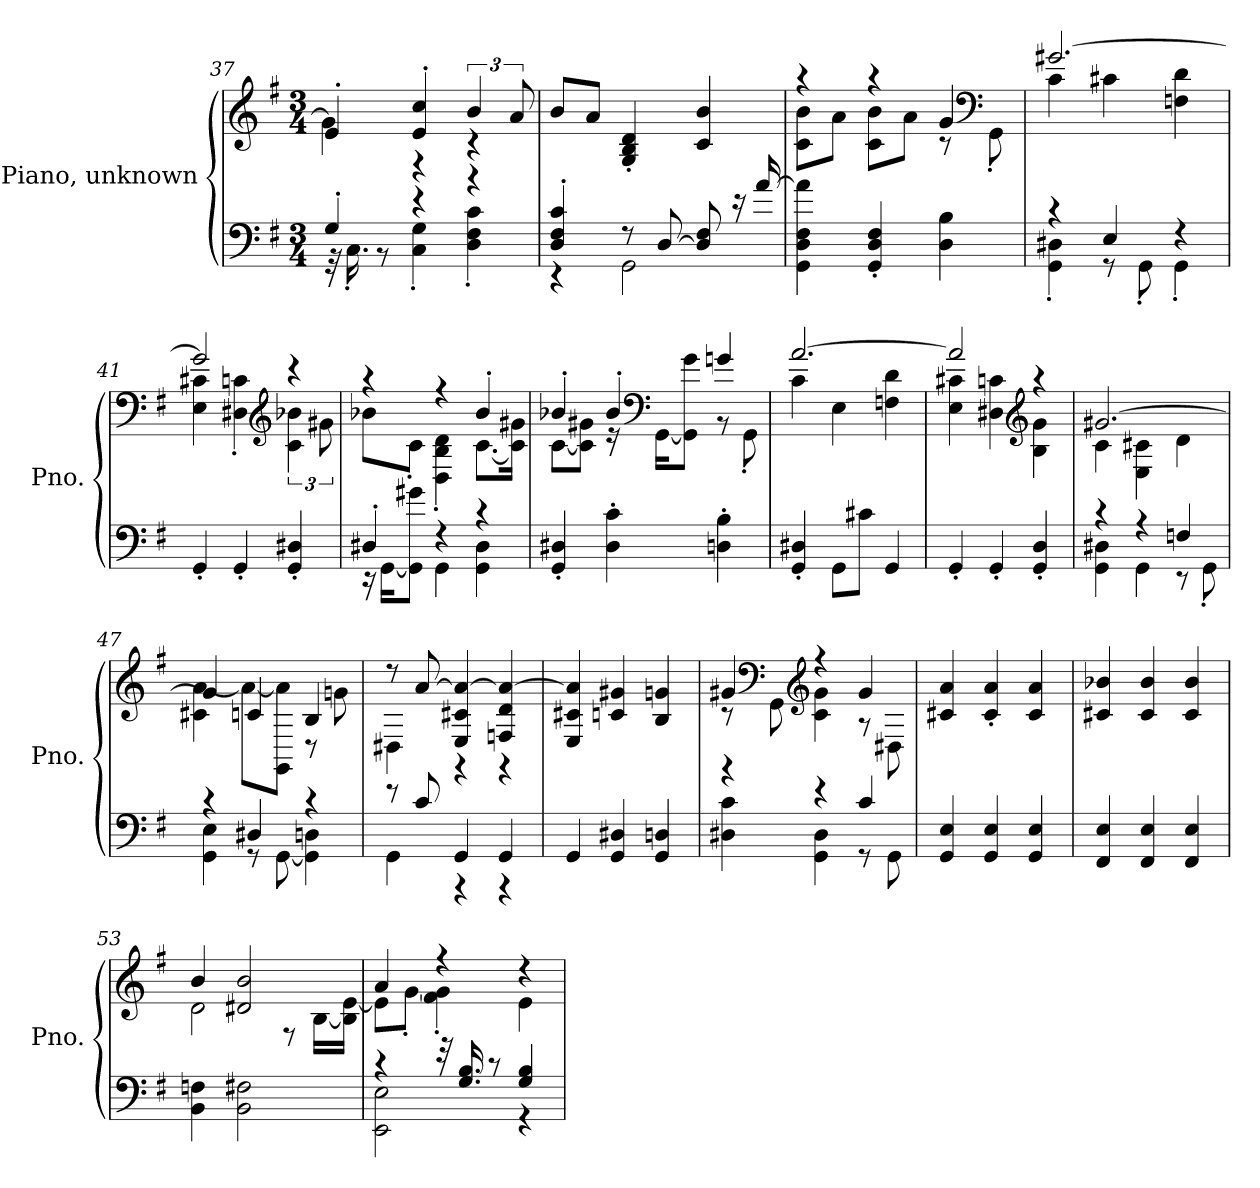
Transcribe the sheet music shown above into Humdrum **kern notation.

**kern	**kern
*part1	*part1
*staff2	*staff1
*I"Piano, unknown	*
*I'Pno.	*
*clefF4	*clefG2
*k[f#]	*k[f#]
*M3/4	*M3/4
=37	=37
*^	*^
4G'/	32r	4e'/	4g\]
.	16.C'\	.	.
.	8r	.	.
4r	4C\' 4G\'	4e/' 4cc/'	4r
4r	4D\' 4F#\' 4c\'	6b/	4r
.	.	12a/	.
*	*	*v	*v
!!LO:LB:g=z
=38	=38	=38
4D/' 4F#/' 4c/'	4r	8b/L
.	.	8a/J
8r	2GG\	4G/' 4B/' 4d/'
[8D/	.	.
8D/] 8F#/	.	4c/ 4b/
16r	.	.
[16a/	.	.
*v	*v	*
=39	=39
*	*^
4GG\ 4D\ 4F#\ 4a\]	4r	8c\ 8b\L
.	.	8a\J
4GG/' 4D/' 4F#/'	4r	8c\ 8b\L
.	.	8a\J
4D\ 4B\	4g/	8r
*	*clefF4	*
.	.	8GG'\
=40	=40	=40
*^	*	*
4r	4GG\' 4D#X\'	[2.g#X/	4c\
4E/	8r	.	4c#X\
.	8GG'\	.	.
4r	4GG'\	.	4Fn\ 4d\
*v	*v	*	*
=41	=41	=41
4GG'/	2g#/]	4E\ 4c#X\
4GG'/	.	4D#X\' 4cn\'
*	*clefG2	*
4GG/' 4D#X/'	4r	6c\ 6b-X\
.	.	12g#X\
!!LO:LB:g=z	!!
=42	=42	=42
*^	*	*
4D#X'/	16r	4r	8b-X\L
.	[16GG\KL	.	.
.	8GG\] 8g#X\J	.	8c'\J
4r	4GG\	4r	4D\' 4B\' 4d\'
4r	4GG\ 4D#\	4b-'/	[8.c\L
.	.	.	16c\] 16g#X\Jk
*v	*v	*	*
=43	=43	=43
4GG/' 4D#X/'	4b-X'/	[8c\L
.	.	8c\] 8g#X\J
4D#\' 4c\'	4b-'/	16r
*	*clefF4	*
.	.	[16GG\KL
.	.	8GG\] 8g#\J
4Dn\' 4B\'	4gn/	8r
.	.	8GG'\
=44	=44	=44
4GG/' 4D#X/'	[2.a/	4c\
8GG\L	.	4E\
8c#X\J	.	.
4GG/	.	4Fn\ 4d\
=45	=45	=45
4GG'/	2a/]	4E\ 4c#X\
4GG'/	.	4D#X\ 4cn\
*	*clefG2	*
4GG/' 4D/'	4r	4B\ 4g\
=46	=46	=46
*^	*	*
4r	4GG\ 4D#X\	[2.g#X/	4c\
4r	4GG\	.	4E\ 4c#X\
4Fn/	8r	.	4d\
.	8GG'\	.	.
!!LO:PB:g=z	!!
=47	=47	=47	=47
4r	4GG\ 4E\	4g#/]	4c#X\ [4a\
4D#X/	8r	4cn/	8a\L_
.	[8GG\	.	8GG\ 8a\]J
4r	4GG\] 4Dn\	4B/	8r
.	.	.	8gn\
=48	=48	=48	=48
8r	4GG\	8r	4D#X\
8c/	.	[8a/	.
4GG/	4r	4E/ 4c#X/ 4a/_	4r
4GG/	4r	4Fn/ 4d/ 4a/_	4r
*v	*v	*	*
*	*v	*v
=49	=49
4GG/	4E/ 4c#X/ 4a/]
4GG/ 4D#X/	4cn/ 4g#X/
4GG/ 4Dn/	4B/ 4gn/
=50	=50
*^	*^
4r	4D#X\ 4c\	4g#X/	8r
*	*	*clefF4	*
.	.	.	8GG\
*	*	*clefG2	*
4r	4GG\ 4D#\	4r	4c\ 4g#\
4c/	8r	4g#/	8r
.	8GG\	.	8D#X\
*v	*v	*	*
*	*v	*v
=51	=51
4GG/ 4E/	4c#X/ 4a/
4GG/ 4E/	4c#/' 4a/'
4GG/ 4E/	4c#/ 4a/
=52	=52
4FF#/ 4E/	4c#X/ 4b-X/
4FF#/ 4E/	4c#/ 4b-/
4FF#/ 4E/	4c#/ 4b-/
!!LO:LB:g=z
=53	=53
*	*^
4BB\ 4Fn\	4b/	2d\
2BB\ 2F#X\	2d#X/ 2b/	.
.	.	8r
.	.	[16B\LL
.	.	16B\] [16e\JJ
=54	=54	=54
*^	*	*
4r	2EE\ 2E\	4a/	8e\L]
.	.	.	[8g'\J
32r	.	4r	4f#\' 4g\]'
16.G/ 16.B/	.	.	.
8r	.	.	.
4G/ 4B/	4r	4r	4e\
*v	*v	*	*
*	*v	*v
=	=
*-	*-
